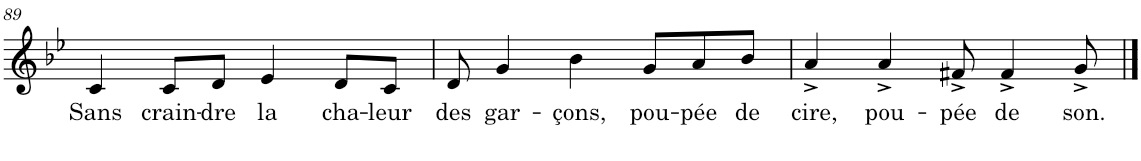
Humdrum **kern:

**kern	**text	**kern	**text
*part2	*part2	*part1	*part1
*staff2	*staff2	*staff1	*staff1
*I"Tenor	*	*I"Stem	*
*I'T.	*	*	*
!!LO:PB:g=z
*clefGv2	*	*clefG2	*
*k[b-e-]	*	*k[b-e-]	*
*M4/4	*	*M4/4	*
=89	=89	=89	=89
!	!	!	!LO:LY:b
4C	Sans	4c/	Sans
!	!	!	!LO:LY:b
8C/L	crain-	8c/L	crain-
!	!	!	!LO:LY:b
8D/J	-dre	8d/J	-dre
!	!	!	!LO:LY:b
4E-	la	4e-/	la
!	!	!	!LO:LY:b
8D/L	cha-	8d/L	cha-
!	!	!	!LO:LY:b
8C/J	-leur	8c/J	-leur
=90	=90	=90	=90
!	!	!	!LO:LY:b
8D	des	8d/	des
!	!	!	!LO:LY:b
4G	gar-	4g/	gar-
!	!	!	!LO:LY:b
4B-	-çons,	4b-\	-çons,
!	!	!	!LO:LY:b
8G	pou-	8g/L	pou-
!	!	!	!LO:LY:b
8A/L	-pée	8a/	-pée
!	!	!	!LO:LY:b
8B-/J	de	8b-/J	de
=91	=91	=91	=91
!	!	!	!LO:LY:b
4A^	cire,	4a^/	cire,
!	!	!	!LO:LY:b
4A^	pou-	4a^/	pou-
!	!	!	!LO:LY:b
8G-X^	-pée	8f#X^/	-pée
!	!	!	!LO:LY:b
4G-^	de	4f#^/	de
!	!	!	!LO:LY:b
8Gn^	son.	8g^/	son.
==	==	==	==
*-	*-	*-	*-
